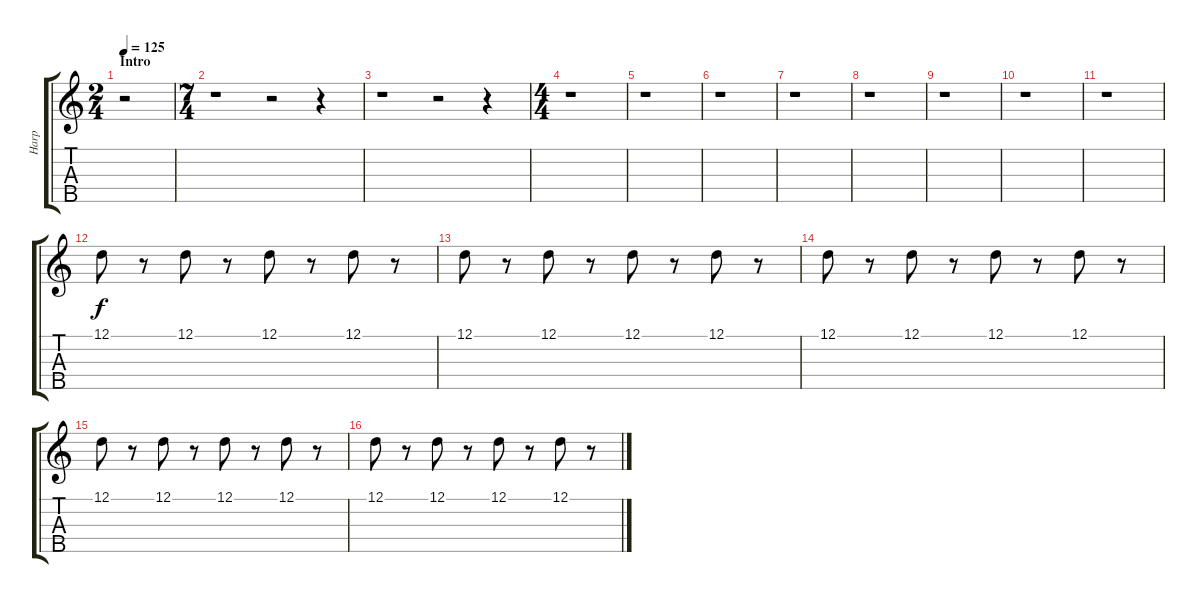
\track ("Harp" "Harp") {instrument voiceoohs}
\staff {score tabs}
\tuning (D4 A3 F3 C3 G2) {hide}
\ts (2 4)
\section ("" "Intro")
\tempo 125
\clef g2
\ks c
r.2{dy f instrument voiceoohs} |
\ts (7 4)
r.1 r.2 r.4 |
r.1 r.2 r.4 |
\ts (4 4)
r.1 |
r.1 |
r.1 |
r.1 |
r.1 |
r.1 |
r.1 |
r.1 |
12.1.8 r.8 12.1.8 r.8 12.1.8 r.8 12.1.8 r.8 |
12.1.8 r.8 12.1.8 r.8 12.1.8 r.8 12.1.8 r.8 |
12.1.8 r.8 12.1.8 r.8 12.1.8 r.8 12.1.8 r.8 |
12.1.8 r.8 12.1.8 r.8 12.1.8 r.8 12.1.8 r.8 |
12.1.8 r.8 12.1.8 r.8 12.1.8 r.8 12.1.8 r.8
